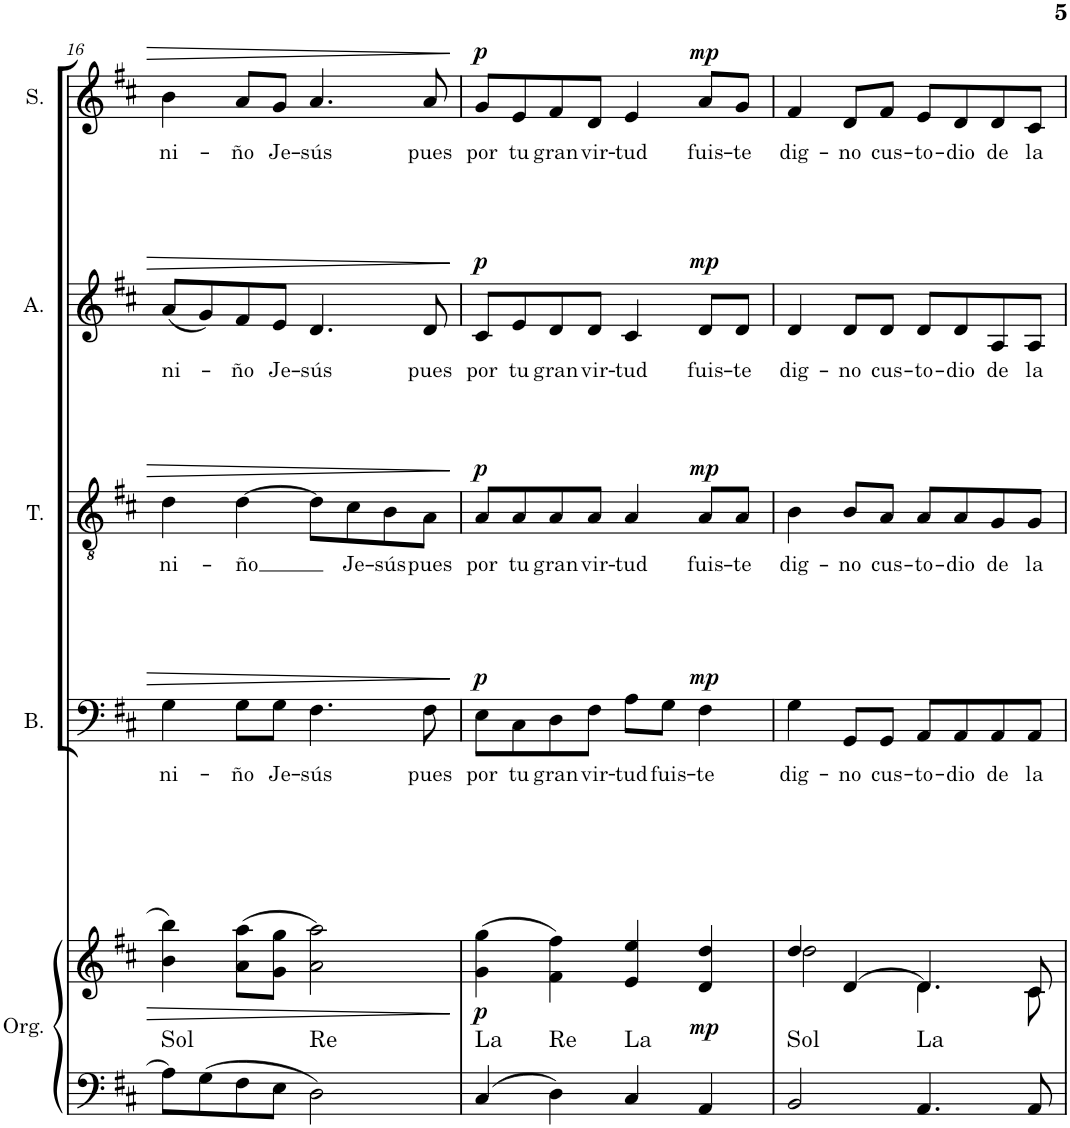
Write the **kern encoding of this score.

**kern	**kern	**dynam	**harte	**kern	**text	**dynam	**kern	**text	**dynam	**kern	**text	**dynam	**kern	**text	**dynam
*part5	*part5	*part5	*part5	*part4	*part4	*part4	*part3	*part3	*part3	*part2	*part2	*part2	*part1	*part1	*part1
*staff6	*staff5	*staff5/6	*	*staff4	*staff4	*staff4	*staff3	*staff3	*staff3	*staff2	*staff2	*staff2	*staff1	*staff1	*staff1
*I"Órgano	*	*	*	*I"Bajo	*	*	*I"Tenor	*	*	*I"Alto	*	*	*I"Soprano	*	*
*	*	*	*	*I'B.	*	*	*I'T.	*	*	*I'A.	*	*	*I'S.	*	*
!!LO:PB:g=z
*clefF4	*clefG2	*	*	*clefF4	*	*	*clefGv2	*	*	*clefG2	*	*	*clefG2	*	*
*	*	*	*	*	*	*	*Trd4c7	*	*	*Trd1c2	*	*	*	*	*
*k[f#c#]	*k[f#c#]	*	*	*k[f#c#]	*	*	*k[f#c#]	*	*	*k[f#c#]	*	*	*k[f#c#]	*	*
*M4/4	*M4/4	*	*	*M4/4	*	*	*M4/4	*	*	*M4/4	*	*	*M4/4	*	*
=16	=16	=16	=16	=16	=16	=16	=16	=16	=16	=16	=16	=16	=16	=16	=16
!	!	!	!LO:H:kt=Sol	!	!LO:LY:b	!	!	!LO:LY:b	!	!	!LO:LY:b	!	!	!LO:LY:b	!
8A\L]	4b\ 4bb\	.	N	4G\	ni-	.	4d\	ni-	.	(8a/L	ni-	.	4b\	ni-	.
8G\	.	.	.	.	.	.	.	.	.	8g/)	.	.	.	.	.
!	!	!	!	!	!LO:LY:b	!	!	!LO:LY:b	!	!	!LO:LY:b	!	!	!LO:LY:b	!
8F#\	(8a\ 8aa\L	.	.	8G\L	-ño	.	[4d\	-ño	.	8f#/	-ño	.	8a/L	-ño	.
!	!	!	!	!	!LO:LY:b	!	!	!	!	!	!LO:LY:b	!	!	!LO:LY:b	!
8E\J	8g\ 8gg\J	.	.	8G\J	Je-	.	.	.	.	8e/J	Je-	.	8g/J	Je-	.
!	!	!	!LO:H:kt=Re	!	!LO:LY:b	!	!	!	!	!	!LO:LY:b	!	!	!LO:LY:b	!
2D\	2a\ 2aa\)	.	N	4.F#\	-sús	.	8d\L]	.	.	4.d/	-sús	.	4.a/	-sús	.
!	!	!	!	!	!	!	!	!LO:LY:b	!	!	!	!	!	!	!
.	.	.	.	.	.	.	8c#\	Je-	.	.	.	.	.	.	.
!	!	!	!	!	!	!	!	!LO:LY:b	!	!	!	!	!	!	!
.	.	.	.	.	.	.	8B\	-sús	.	.	.	.	.	.	.
!	!	!	!	!	!LO:LY:b	!	!	!LO:LY:b	!	!	!LO:LY:b	!	!	!LO:LY:b	!
.	.	.	.	8F#\	pues	.	8A\J	pues	.	8d/	pues	.	8a/	pues	.
=17	=17	=17	=17	=17	=17	=17	=17	=17	=17	=17	=17	=17	=17	=17	=17
!	!	!LO:DY:b	!LO:H:kt=La	!	!LO:LY:b	!LO:DY:a	!	!LO:LY:b	!LO:DY:a	!	!LO:LY:b	!LO:DY:a	!	!LO:LY:b	!LO:DY:a
4C#/	(4g\ 4gg\	p	N	8E\L	por	p	8A/L	por	p	8c#/L	por	p	8g/L	por	p
!	!	!	!	!	!LO:LY:b	!	!	!LO:LY:b	!	!	!LO:LY:b	!	!	!LO:LY:b	!
.	.	.	.	8C#\	tu	.	8A/	tu	.	8e/	tu	.	8e/	tu	.
!	!	!	!LO:H:kt=Re	!	!LO:LY:b	!	!	!LO:LY:b	!	!	!LO:LY:b	!	!	!LO:LY:b	!
4D\	4f#\ 4ff#\)	.	N	8D\	gran	.	8A/	gran	.	8d/	gran	.	8f#/	gran	.
!	!	!	!	!	!LO:LY:b	!	!	!LO:LY:b	!	!	!LO:LY:b	!	!	!LO:LY:b	!
.	.	.	.	8F#\J	vir-	.	8A/J	vir-	.	8d/J	vir-	.	8d/J	vir-	.
!	!	!	!LO:H:kt=La	!	!LO:LY:b	!	!	!LO:LY:b	!	!	!LO:LY:b	!	!	!LO:LY:b	!
4C#/	4e/ 4ee/	.	N	8A\L	-tud	.	4A/	-tud	.	4c#/	-tud	.	4e/	-tud	.
!	!	!	!	!	!LO:LY:b	!	!	!	!	!	!	!	!	!	!
.	.	.	.	8G\J	fuis-	.	.	.	.	.	.	.	.	.	.
!	!	!LO:DY:b	!	!	!LO:LY:b	!LO:DY:a	!	!LO:LY:b	!LO:DY:a	!	!LO:LY:b	!LO:DY:a	!	!LO:LY:b	!LO:DY:a
4AA/	4d/ 4dd/	mp	.	4F#\	-te	mp	8A/L	fuis-	mp	8d/L	fuis-	mp	8a/L	fuis-	mp
!	!	!	!	!	!	!	!	!LO:LY:b	!	!	!LO:LY:b	!	!	!LO:LY:b	!
.	.	.	.	.	.	.	8A/J	-te	.	8d/J	-te	.	8g/J	-te	.
=18	=18	=18	=18	=18	=18	=18	=18	=18	=18	=18	=18	=18	=18	=18	=18
*	*^	*	*	*	*	*	*	*	*	*	*	*	*	*	*
!	!	!	!	!LO:H:kt=Sol	!	!LO:LY:b	!	!	!LO:LY:b	!	!	!LO:LY:b	!	!	!LO:LY:b	!
2BB/	4dd/	2dd\	.	N	4G\	dig-	.	4B\	dig-	.	4d/	dig-	.	4f#/	dig-	.
!	!	!	!	!	!	!LO:LY:b	!	!	!LO:LY:b	!	!	!LO:LY:b	!	!	!LO:LY:b	!
.	[4d/	.	.	.	8GG/L	-no	.	8B/L	-no	.	8d/L	-no	.	8d/L	-no	.
!	!	!	!	!	!	!LO:LY:b	!	!	!LO:LY:b	!	!	!LO:LY:b	!	!	!LO:LY:b	!
.	.	.	.	.	8GG/J	cus-	.	8A/J	cus-	.	8d/J	cus-	.	8f#/J	cus-	.
!	!	!	!	!LO:H:kt=La	!	!LO:LY:b	!	!	!LO:LY:b	!	!	!LO:LY:b	!	!	!LO:LY:b	!
4.AA/	4.d/]	4.d\	.	N	8AA/L	-to-	.	8A/L	-to-	.	8d/L	-to-	.	8e/L	-to-	.
!	!	!	!	!	!	!LO:LY:b	!	!	!LO:LY:b	!	!	!LO:LY:b	!	!	!LO:LY:b	!
.	.	.	.	.	8AA/	-dio	.	8A/	-dio	.	8d/	-dio	.	8d/	-dio	.
!	!	!	!	!	!	!LO:LY:b	!	!	!LO:LY:b	!	!	!LO:LY:b	!	!	!LO:LY:b	!
.	.	.	.	.	8AA/	de	.	8G/	de	.	8A/	de	.	8d/	de	.
!	!	!	!	!	!	!LO:LY:b	!	!	!LO:LY:b	!	!	!LO:LY:b	!	!	!LO:LY:b	!
8AA/	8c#/	8c#\	.	.	8AA/J	la	.	8G/J	la	.	8A/J	la	.	8c#/J	la	.
*	*v	*v	*	*	*	*	*	*	*	*	*	*	*	*	*	*
=	=	=	=	=	=	=	=	=	=	=	=	=	=	=	=
*-	*-	*-	*-	*-	*-	*-	*-	*-	*-	*-	*-	*-	*-	*-	*-
